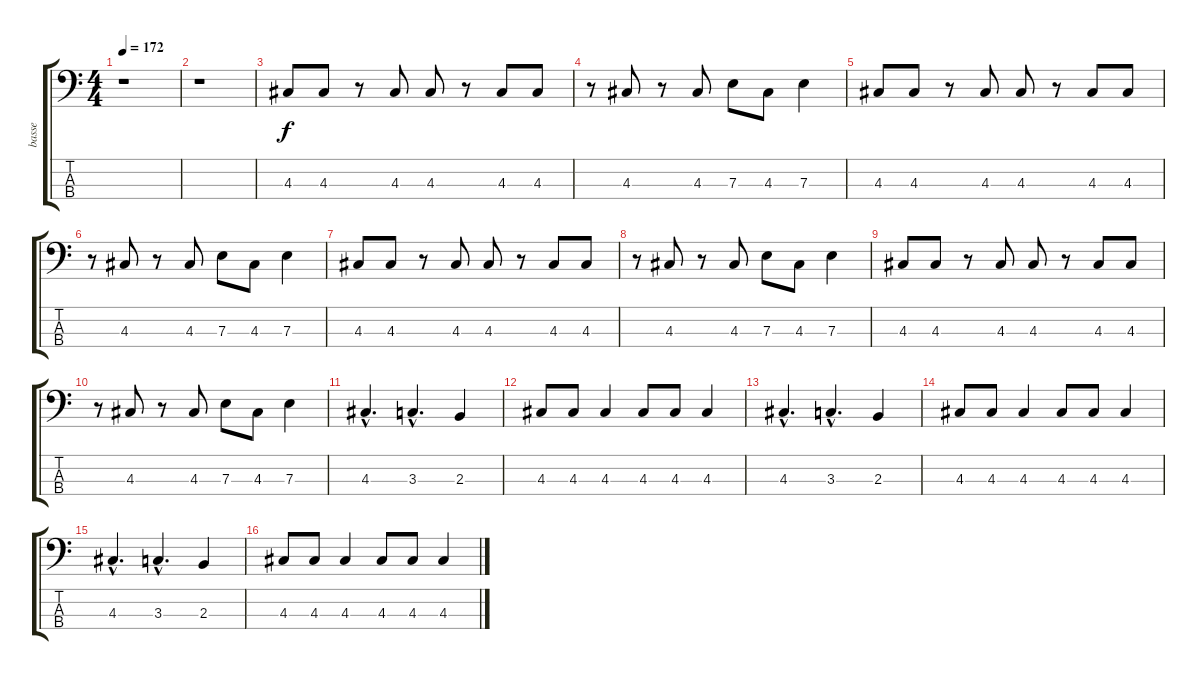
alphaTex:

\track ("basse" "basse") {instrument electricbassfinger}
\staff {score tabs}
\tuning (G2 D2 A1 E1) {hide}
\ts (4 4)
\tempo 172
\clef f4
\ks c
r.1{dy f instrument electricbassfinger} |
r.1 |
4.3.8 4.3.8 r.8 4.3.8 4.3.8 r.8 4.3.8 4.3.8 |
r.8 4.3.8 r.8 4.3.8 7.3.8 4.3.8 7.3.4 |
4.3.8 4.3.8 r.8 4.3.8 4.3.8 r.8 4.3.8 4.3.8 |
r.8 4.3.8 r.8 4.3.8 7.3.8 4.3.8 7.3.4 |
4.3.8 4.3.8 r.8 4.3.8 4.3.8 r.8 4.3.8 4.3.8 |
r.8 4.3.8 r.8 4.3.8 7.3.8 4.3.8 7.3.4 |
4.3.8 4.3.8 r.8 4.3.8 4.3.8 r.8 4.3.8 4.3.8 |
r.8 4.3.8 r.8 4.3.8 7.3.8 4.3.8 7.3.4 |
4.3{hac}.4{d} 3.3{hac}.4{d} 2.3.4 |
4.3.8 4.3.8 4.3.4 4.3.8 4.3.8 4.3.4 |
4.3{hac}.4{d} 3.3{hac}.4{d} 2.3.4 |
4.3.8 4.3.8 4.3.4 4.3.8 4.3.8 4.3.4 |
4.3{hac}.4{d} 3.3{hac}.4{d} 2.3.4 |
4.3.8 4.3.8 4.3.4 4.3.8 4.3.8 4.3.4
